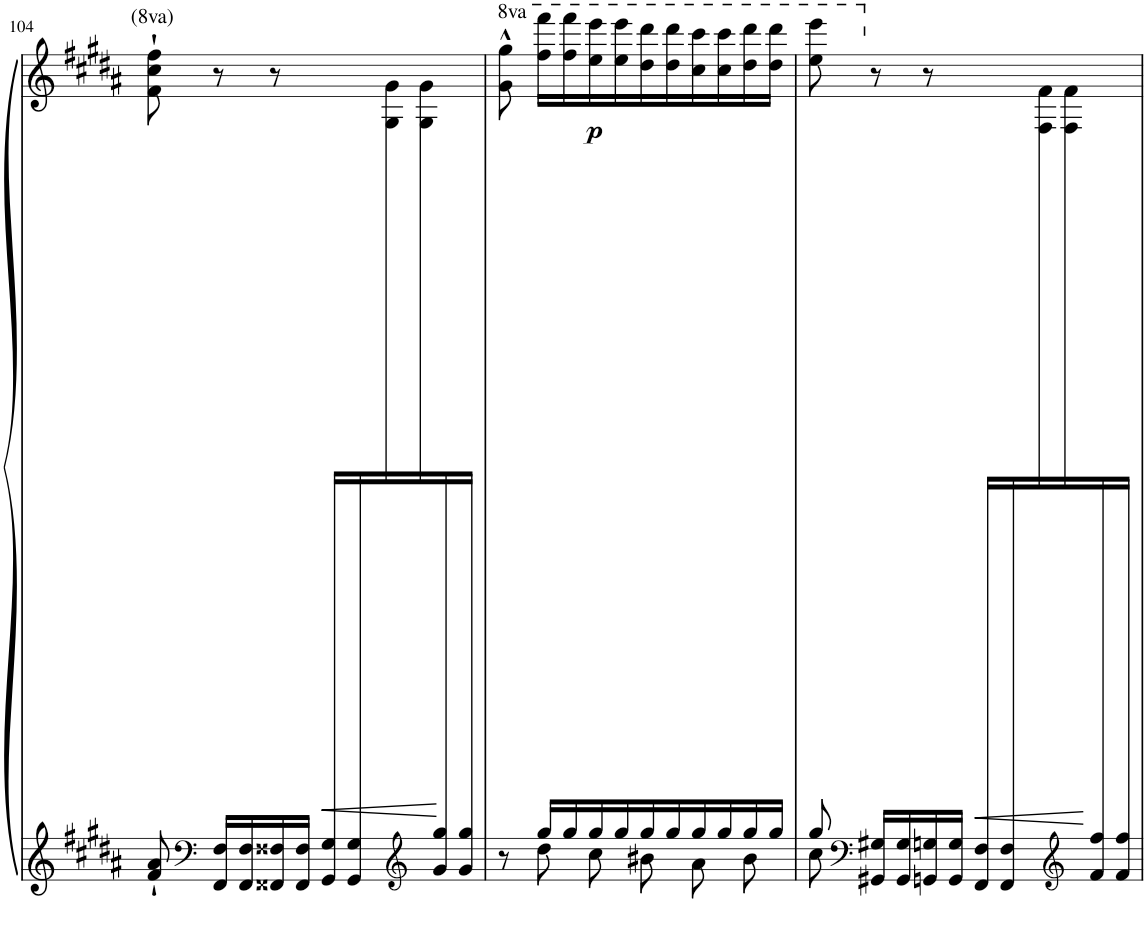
**kern	**kern	**dynam
*part1	*part1	*part1
*staff2	*staff1	*staff1/2
*I"Piano	*	*
*I'Pno	*	*
!!LO:PB:g=z
*clefG2	*clefG2	*
*k[f#c#g#d#a#]	*k[f#c#g#d#a#]	*
*M6/8	*M6/8	*
=104	=104	=104
*	*^	*
8f#/'` 8a#/'`	8ff#\'` 8ccc#\'` 8fff#\'`	2ryy	.
*clefF4	*	*	*
16FF#/ 16F#/LL	8r	.	.
16FF#/ 16F#/	.	.	.
16FF##X/ 16F##X/	8r	.	.
16FF##/ 16F##/JJ	.	.	.
!	!	!	!LO:HP:b
16GG#/ 16G#/LL	8ryy	.	<
16GG#/ 16G#/	.	.	.
16ryy	4ryy	16G#\ 16g#\	[
*clefG2	*	*	*
16ryy	.	16G#\ 16g#\	.
16g#/ 16gg#/	.	8ryy	.
16g#/ 16gg#/JJ	.	.	.
*	*v	*v	*
=105	=105	=105
*^	*	*
*	*	*8va	*
8r	8ryy	8gg#\^^ 8ggg#\^^	.
!	!	!	!LO:DY:b
16gg#/LL	8dd#\	16fff#\ 16ffff#\LL	p
16gg#/	.	16fff#\ 16ffff#\	.
16gg#/	8cc#\	16eee\ 16eeee\	.
16gg#/	.	16eee\ 16eeee\	.
16gg#/	8b#X\	16ddd#\ 16dddd#\	.
16gg#/	.	16ddd#\ 16dddd#\	.
16gg#/	8a#\	16ccc#\ 16cccc#\	.
16gg#/	.	16ccc#\ 16cccc#\	.
16gg#/	8b#\	16ddd#\ 16dddd#\	.
16gg#/JJ	.	16ddd#\ 16dddd#\JJ	.
=106	=106	=106	=106
*	*	*^	*
8gg#/	8cc#\	8eee\ 8eeee\	2ryy	.
*clefF4	*	*	*	*
*	*	*X8va	*	*
16GG#X/ 16G#X/LL	2ryy	8r	.	.
16GG#/ 16G#/	.	.	.	.
16GGn/ 16Gn/	.	8r	.	.
16GG/ 16G/JJ	.	.	.	.
!	!	!	!	!LO:HP:b
16FF#/ 16F#/LL	.	8ryy	.	<
16FF#/ 16F#/	.	.	.	.
8ryy	.	4ryy	16F#\ 16f#\	[
*clefG2	*	*	*	*
.	.	.	16F#\ 16f#\	.
16f#/ 16ff#/	8ryy	.	8ryy	.
16f#/ 16ff#/JJ	.	.	.	.
*v	*v	*	*	*
*	*v	*v	*
=	=	=
*-	*-	*-
